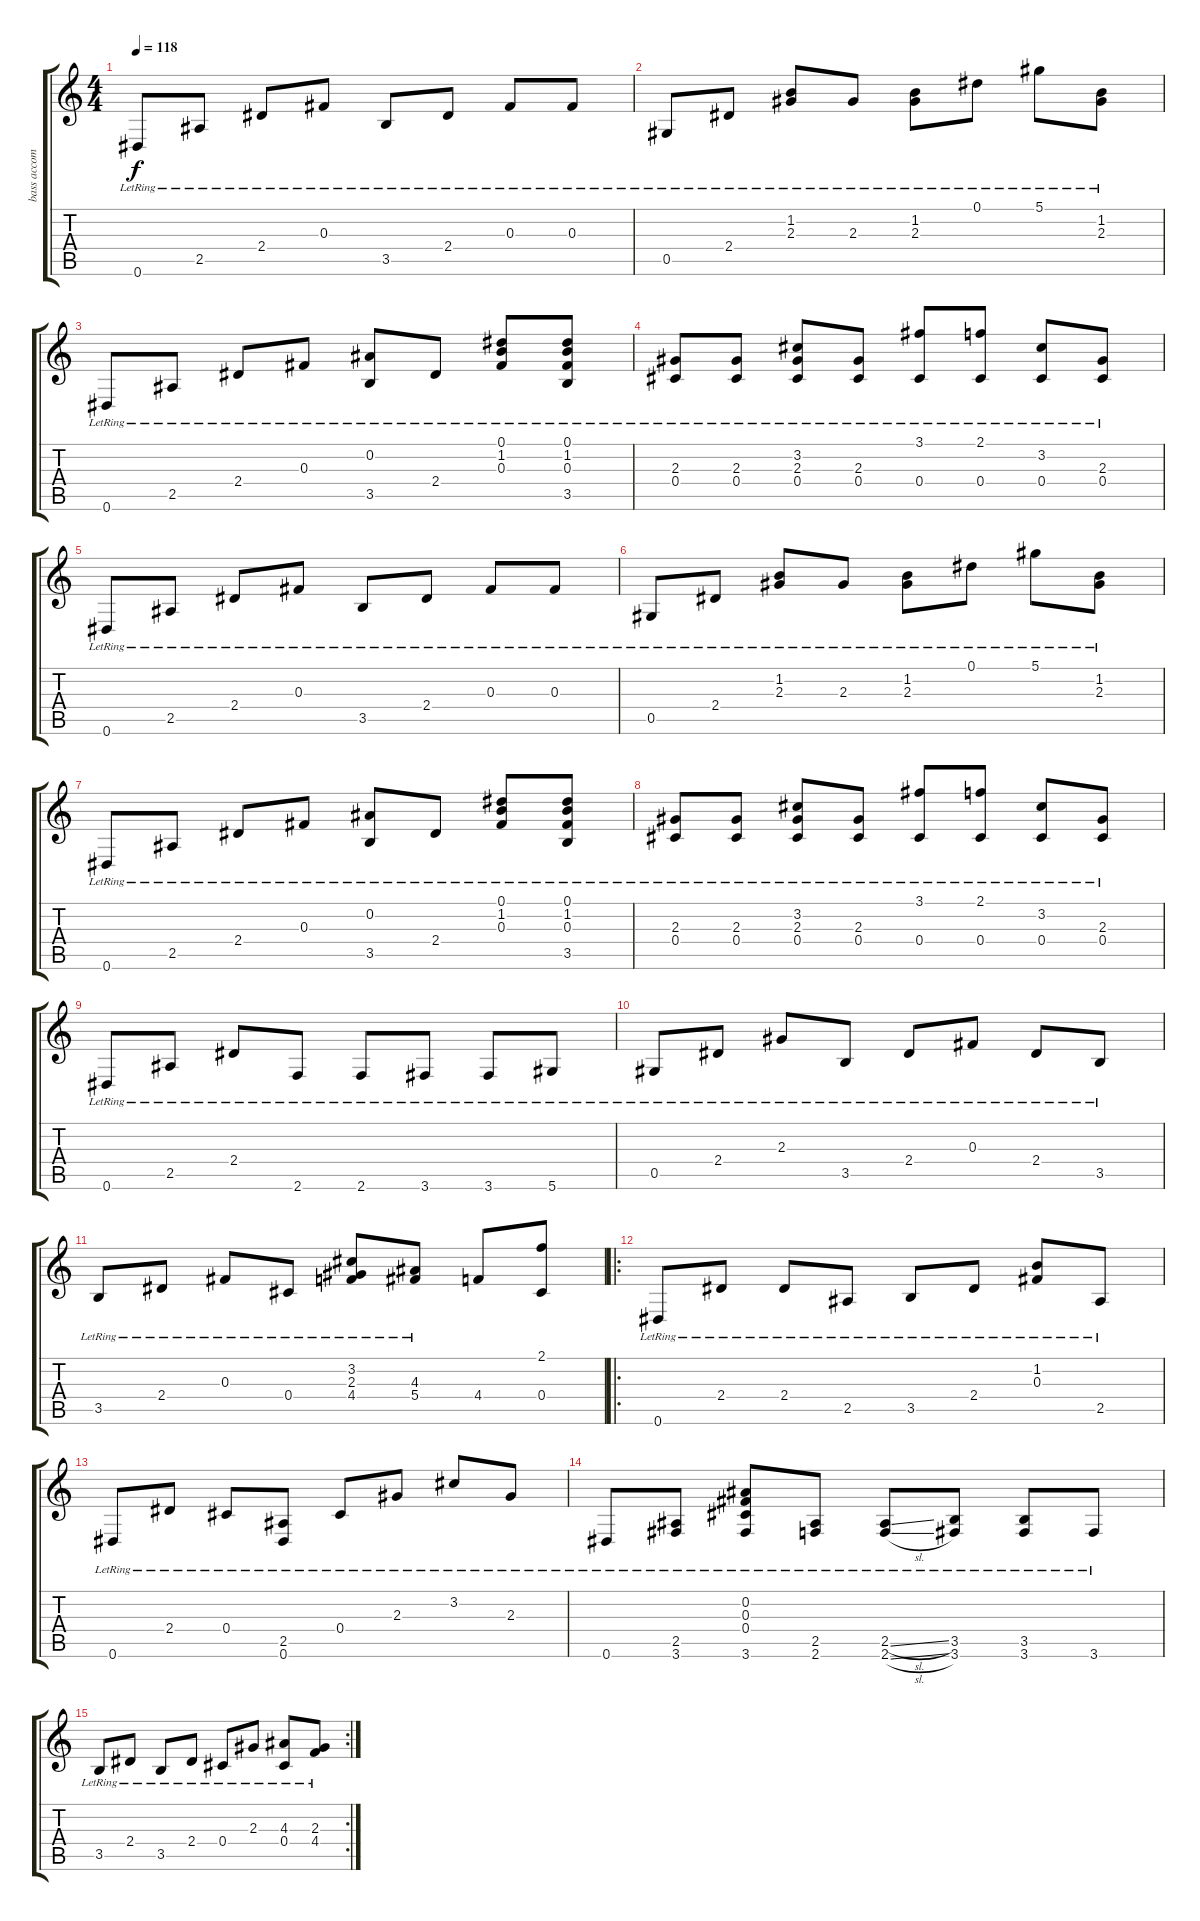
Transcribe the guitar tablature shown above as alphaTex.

\track ("bass accompaniment" "bass accom") {instrument acousticguitarsteel}
\staff {score tabs}
\tuning (Eb4 Bb3 Gb3 Db3 Ab2 Eb2) {hide}
\ts (4 4)
\tempo 118
\clef g2
\ks c
0.6{lr}.8{dy f} 2.5{lr}.8 2.4{lr}.8 0.3{lr}.8 3.5{lr}.8 2.4{lr}.8 0.3{lr}.8 0.3{lr}.8 |
0.5{lr}.8 2.4{lr}.8 (1.2{lr} 2.3{lr}).8 2.3{lr}.8 (1.2{lr} 2.3{lr}).8 0.1{lr}.8 5.1{lr}.8 (1.2{lr} 2.3{lr}).8 |
0.6{lr}.8 2.5{lr}.8 2.4{lr}.8 0.3{lr}.8 (0.2{lr} 3.5{lr}).8 2.4{lr}.8 (0.1{lr} 1.2{lr} 0.3{lr}).8 (0.1{lr} 1.2{lr} 0.3{lr} 3.5{lr}).8 |
(2.3{lr} 0.4{lr}).8 (2.3{lr} 0.4{lr}).8 (3.2{lr} 2.3{lr} 0.4{lr}).8 (2.3{lr} 0.4{lr}).8 (3.1{lr} 0.4{lr}).8 (2.1{lr} 0.4{lr}).8 (3.2{lr} 0.4{lr}).8 (2.3{lr} 0.4{lr}).8 |
0.6{lr}.8 2.5{lr}.8 2.4{lr}.8 0.3{lr}.8 3.5{lr}.8 2.4{lr}.8 0.3{lr}.8 0.3{lr}.8 |
0.5{lr}.8 2.4{lr}.8 (1.2{lr} 2.3{lr}).8 2.3{lr}.8 (1.2{lr} 2.3{lr}).8 0.1{lr}.8 5.1{lr}.8 (1.2{lr} 2.3{lr}).8 |
0.6{lr}.8 2.5{lr}.8 2.4{lr}.8 0.3{lr}.8 (0.2{lr} 3.5{lr}).8 2.4{lr}.8 (0.1{lr} 1.2{lr} 0.3{lr}).8 (0.1{lr} 1.2{lr} 0.3{lr} 3.5{lr}).8 |
(2.3{lr} 0.4{lr}).8 (2.3{lr} 0.4{lr}).8 (3.2{lr} 2.3{lr} 0.4{lr}).8 (2.3{lr} 0.4{lr}).8 (3.1{lr} 0.4{lr}).8 (2.1{lr} 0.4{lr}).8 (3.2{lr} 0.4{lr}).8 (2.3{lr} 0.4{lr}).8 |
0.6{lr}.8 2.5{lr}.8 2.4{lr}.8 2.6{lr}.8 2.6{lr}.8 3.6{lr}.8 3.6{lr}.8 5.6{lr}.8 |
0.5{lr}.8 2.4{lr}.8 2.3{lr}.8 3.5{lr}.8 2.4{lr}.8 0.3{lr}.8 2.4{lr}.8 3.5{lr}.8 |
3.5{lr}.8 2.4{lr}.8 0.3{lr}.8 0.4{lr}.8 (3.2{lr} 2.3{lr} 4.4{lr}).8 (4.3{lr} 5.4{lr}).8 4.4.8 (2.1 0.4).8 |
\ro
0.6{lr}.8 2.4{lr}.8 2.4{lr}.8 2.5{lr}.8 3.5{lr}.8 2.4{lr}.8 (1.2{lr} 0.3{lr}).8 2.5{lr}.8 |
0.6{lr}.8 2.4{lr}.8 0.4{lr}.8 (2.5{lr} 0.6{lr}).8 0.4{lr}.8 2.3{lr}.8 3.2{lr}.8 2.3{lr}.8 |
0.6{lr}.8 (2.5{lr} 3.6{lr}).8 (0.2{lr} 0.3{lr} 0.4{lr} 3.6{lr}).8 (2.5{lr} 2.6{lr}).8 (2.5{sl lr} 2.6{sl lr}).8 (3.5{lr} 3.6{lr}).8 (3.5{lr} 3.6{lr}).8 3.6{lr}.8 |
\rc 2
3.5{lr}.8 2.4{lr}.8 3.5{lr}.8 2.4{lr}.8 0.4{lr}.8 2.3{lr}.8 (4.3{lr} 0.4{lr}).8 (2.3{lr} 4.4{lr}).8
